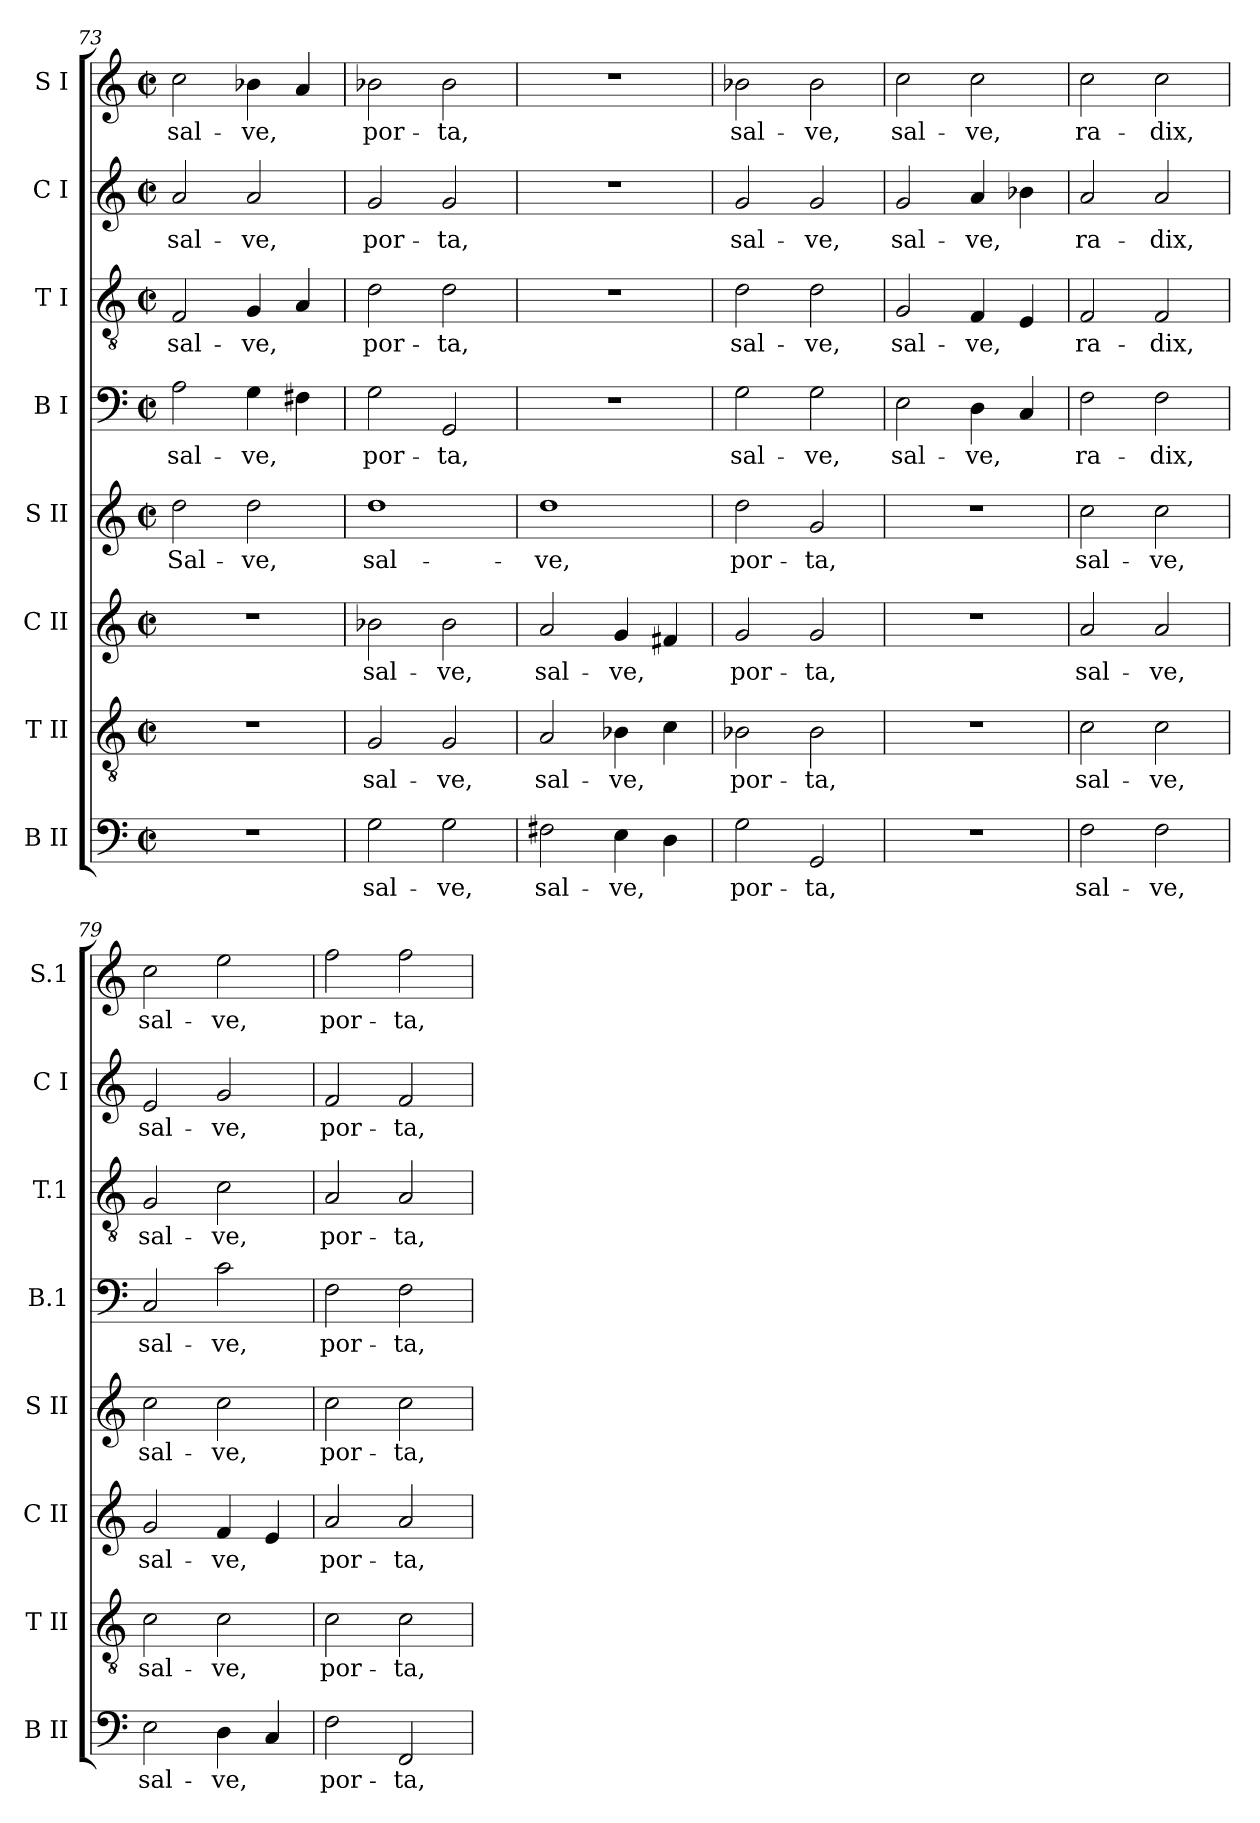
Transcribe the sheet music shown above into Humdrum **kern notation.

**kern	**text	**kern	**text	**kern	**text	**kern	**text	**kern	**text	**kern	**text	**kern	**text	**kern	**text
*part8	*part8	*part7	*part7	*part6	*part6	*part5	*part5	*part4	*part4	*part3	*part3	*part2	*part2	*part1	*part1
*staff8	*staff8	*staff7	*staff7	*staff6	*staff6	*staff5	*staff5	*staff4	*staff4	*staff3	*staff3	*staff2	*staff2	*staff1	*staff1
*I"B II	*	*I"T II	*	*I"C II	*	*I"S II	*	*I"B I	*	*I"T I	*	*I"C I	*	*I"S I	*
*I'B II	*	*I'T II	*	*I'C II	*	*I'S II	*	*I'B.1	*	*I'T.1	*	*I'C I	*	*I'S.1	*
*clefF4	*	*clefGv2	*	*clefG2	*	*clefG2	*	*clefF4	*	*clefGv2	*	*clefG2	*	*clefG2	*
*k[]	*	*k[]	*	*k[]	*	*k[]	*	*k[]	*	*k[]	*	*k[]	*	*k[]	*
*C:	*	*C:	*	*C:	*	*C:	*	*C:	*	*C:	*	*C:	*	*C:	*
*M2/2	*	*M2/2	*	*M2/2	*	*M2/2	*	*M2/2	*	*M2/2	*	*M2/2	*	*M2/2	*
*met(c|)	*	*met(c|)	*	*met(c|)	*	*met(c|)	*	*met(c|)	*	*met(c|)	*	*met(c|)	*	*met(c|)	*
=73	=73	=73	=73	=73	=73	=73	=73	=73	=73	=73	=73	=73	=73	=73	=73
!	!	!	!	!	!	!	!LO:LY:b	!	!LO:LY:b	!	!LO:LY:b	!	!LO:LY:b	!	!LO:LY:b
1r	.	1r	.	1r	.	2dd\	Sal-	2A\	sal-	2F/	sal-	2a/	sal-	2cc\	sal-
!	!	!	!	!	!	!	!LO:LY:b	!	!LO:LY:b	!	!LO:LY:b	!	!LO:LY:b	!	!LO:LY:b
.	.	.	.	.	.	2dd\	-ve,	4G\	-ve,	4G/	-ve,	2a/	-ve,	4b-X\	-ve,
.	.	.	.	.	.	.	.	4F#X\	.	4A/	.	.	.	4a/	.
=74	=74	=74	=74	=74	=74	=74	=74	=74	=74	=74	=74	=74	=74	=74	=74
!	!LO:LY:b	!	!LO:LY:b	!	!LO:LY:b	!	!LO:LY:b	!	!LO:LY:b	!	!LO:LY:b	!	!LO:LY:b	!	!LO:LY:b
2G\	sal-	2G/	sal-	2b-X\	sal-	1dd	sal-	2G\	por-	2d\	por-	2g/	por-	2b-X\	por-
!	!LO:LY:b	!	!LO:LY:b	!	!LO:LY:b	!	!	!	!LO:LY:b	!	!LO:LY:b	!	!LO:LY:b	!	!LO:LY:b
2G\	-ve,	2G/	-ve,	2b-\	-ve,	.	.	2GG/	-ta,	2d\	-ta,	2g/	-ta,	2b-\	-ta,
=75	=75	=75	=75	=75	=75	=75	=75	=75	=75	=75	=75	=75	=75	=75	=75
!	!LO:LY:b	!	!LO:LY:b	!	!LO:LY:b	!	!LO:LY:b	!	!	!	!	!	!	!	!
2F#X\	sal-	2A/	sal-	2a/	sal-	1dd	-ve,	1r	.	1r	.	1r	.	1r	.
!	!LO:LY:b	!	!LO:LY:b	!	!LO:LY:b	!	!	!	!	!	!	!	!	!	!
4E\	-ve,	4B-X\	-ve,	4g/	-ve,	.	.	.	.	.	.	.	.	.	.
4D\	.	4c\	.	4f#X/	.	.	.	.	.	.	.	.	.	.	.
=76	=76	=76	=76	=76	=76	=76	=76	=76	=76	=76	=76	=76	=76	=76	=76
!	!LO:LY:b	!	!LO:LY:b	!	!LO:LY:b	!	!LO:LY:b	!	!LO:LY:b	!	!LO:LY:b	!	!LO:LY:b	!	!LO:LY:b
2G\	por-	2B-X\	por-	2g/	por-	2dd\	por-	2G\	sal-	2d\	sal-	2g/	sal-	2b-X\	sal-
!	!LO:LY:b	!	!LO:LY:b	!	!LO:LY:b	!	!LO:LY:b	!	!LO:LY:b	!	!LO:LY:b	!	!LO:LY:b	!	!LO:LY:b
2GG/	-ta,	2B-\	-ta,	2g/	-ta,	2g/	-ta,	2G\	-ve,	2d\	-ve,	2g/	-ve,	2b-\	-ve,
=77	=77	=77	=77	=77	=77	=77	=77	=77	=77	=77	=77	=77	=77	=77	=77
!	!	!	!	!	!	!	!	!	!LO:LY:b	!	!LO:LY:b	!	!LO:LY:b	!	!LO:LY:b
1r	.	1r	.	1r	.	1r	.	2E\	sal-	2G/	sal-	2g/	sal-	2cc\	sal-
!	!	!	!	!	!	!	!	!	!LO:LY:b	!	!LO:LY:b	!	!LO:LY:b	!	!LO:LY:b
.	.	.	.	.	.	.	.	4D\	-ve,	4F/	-ve,	4a/	-ve,	2cc\	-ve,
.	.	.	.	.	.	.	.	4C/	.	4E/	.	4b-X\	.	.	.
!!LO:PB:g=z
=78	=78	=78	=78	=78	=78	=78	=78	=78	=78	=78	=78	=78	=78	=78	=78
!	!LO:LY:b	!	!LO:LY:b	!	!LO:LY:b	!	!LO:LY:b	!	!LO:LY:b	!	!LO:LY:b	!	!LO:LY:b	!	!LO:LY:b
2F\	sal-	2c\	sal-	2a/	sal-	2cc\	sal-	2F\	ra-	2F/	ra-	2a/	ra-	2cc\	ra-
!	!LO:LY:b	!	!LO:LY:b	!	!LO:LY:b	!	!LO:LY:b	!	!LO:LY:b	!	!LO:LY:b	!	!LO:LY:b	!	!LO:LY:b
2F\	-ve,	2c\	-ve,	2a/	-ve,	2cc\	-ve,	2F\	-dix,	2F/	-dix,	2a/	-dix,	2cc\	-dix,
=79	=79	=79	=79	=79	=79	=79	=79	=79	=79	=79	=79	=79	=79	=79	=79
!	!LO:LY:b	!	!LO:LY:b	!	!LO:LY:b	!	!LO:LY:b	!	!LO:LY:b	!	!LO:LY:b	!	!LO:LY:b	!	!LO:LY:b
2E\	sal-	2c\	sal-	2g/	sal-	2cc\	sal-	2C/	sal-	2G/	sal-	2e/	sal-	2cc\	sal-
!	!LO:LY:b	!	!LO:LY:b	!	!LO:LY:b	!	!LO:LY:b	!	!LO:LY:b	!	!LO:LY:b	!	!LO:LY:b	!	!LO:LY:b
4D\	-ve,	2c\	-ve,	4f/	-ve,	2cc\	-ve,	2c\	-ve,	2c\	-ve,	2g/	-ve,	2ee\	-ve,
4C/	.	.	.	4e/	.	.	.	.	.	.	.	.	.	.	.
=80	=80	=80	=80	=80	=80	=80	=80	=80	=80	=80	=80	=80	=80	=80	=80
!	!LO:LY:b	!	!LO:LY:b	!	!LO:LY:b	!	!LO:LY:b	!	!LO:LY:b	!	!LO:LY:b	!	!LO:LY:b	!	!LO:LY:b
2F\	por-	2c\	por-	2a/	por-	2cc\	por-	2F\	por-	2A/	por-	2f/	por-	2ff\	por-
!	!LO:LY:b	!	!LO:LY:b	!	!LO:LY:b	!	!LO:LY:b	!	!LO:LY:b	!	!LO:LY:b	!	!LO:LY:b	!	!LO:LY:b
2FF/	-ta,	2c\	-ta,	2a/	-ta,	2cc\	-ta,	2F\	-ta,	2A/	-ta,	2f/	-ta,	2ff\	-ta,
=	=	=	=	=	=	=	=	=	=	=	=	=	=	=	=
*-	*-	*-	*-	*-	*-	*-	*-	*-	*-	*-	*-	*-	*-	*-	*-
